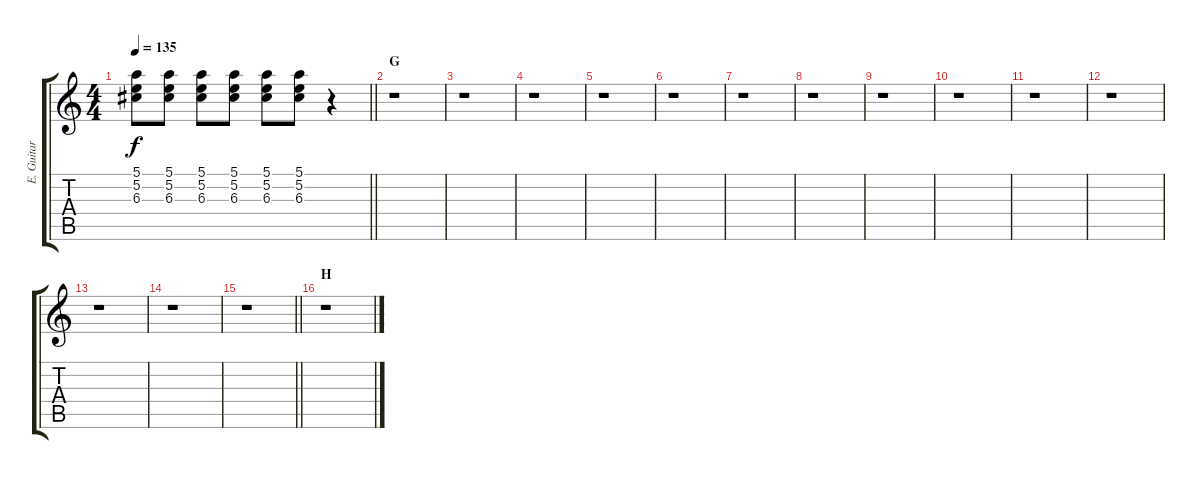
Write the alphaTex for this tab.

\track ("E. Guitar I" "E. Guitar ") {instrument electricguitarclean}
\staff {score tabs}
\tuning (E4 B3 G3 D3 A2 E2) {hide}
\ts (4 4)
\tempo 135
\clef g2
\barLineRight lightlight
\ks c
(5.1{t} 5.2{t} 6.3{t}).8{dy f} (5.1 5.2 6.3).8 (5.1 5.2 6.3).8 (5.1 5.2 6.3).8 (5.1 5.2 6.3).8 (5.1 5.2 6.3).8 r.4 |
\section ("" "G")
r.1 |
r.1 |
r.1 |
r.1 |
r.1 |
r.1 |
r.1 |
r.1 |
r.1 |
r.1 |
r.1 |
r.1 |
r.1 |
\barLineRight lightlight
r.1 |
\section ("" "H")
r.1
